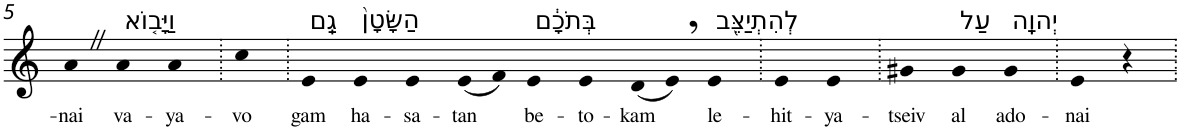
**kern	**text
*part1	*part1
*staff1	*staff1
*I"Piano	*
*I'Pno	*
!!LO:PB:g=z
*clefG2	*
*k[]	*
=5	=5
!	!LO:LY:b
4aZ	-nai
!LO:TX:a:t=וַיָּב֤וֹא	!
!	!LO:LY:b
4a	va-
!	!LO:LY:b
4a	-ya-
=6.	=6.
!	!LO:LY:b
4cc	-vo
=7.	=7.
!LO:TX:a:t=גַֽם	!
!	!LO:LY:b
4e	gam
!LO:TX:a:t=הַשָּׂטָן֙	!
!	!LO:LY:b
4e	ha-
!	!LO:LY:b
4e	-sa-
!	!LO:LY:b
(8e	-tan
8f)	.
!LO:TX:a:t=בְּתֹכָ֔ם	!
!	!LO:LY:b
4e	be-
!	!LO:LY:b
4e	-to-
!	!LO:LY:b
(8d	-kam
8e,)	.
!LO:TX:a:t=לְהִתְיַצֵּ֖ב	!
!	!LO:LY:b
4e	le-
=8.	=8.
!	!LO:LY:b
4e	-hit-
!	!LO:LY:b
4e	-ya-
=9.	=9.
!	!LO:LY:b
4g#X	-tseiv
!LO:TX:a:t=עַל	!
!	!LO:LY:b
4g#	al
!LO:TX:a:t=יְהוָֽה	!
!	!LO:LY:b
4g#	ado-
=10.	=10.
!	!LO:LY:b
4e	-nai
4r	.
=.	=.
*-	*-
